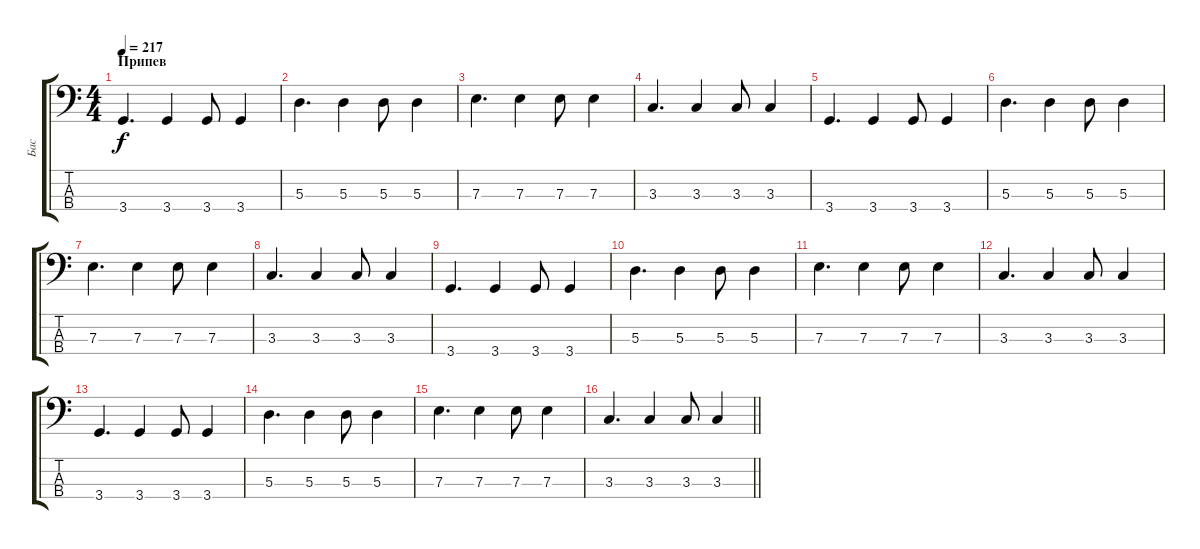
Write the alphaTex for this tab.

\track ("Бас" "Бас") {instrument electricbassfinger}
\staff {score tabs}
\tuning (G2 D2 A1 E1) {hide}
\ts (4 4)
\section ("" "Припев")
\tempo 217
\clef f4
\ks c
3.4.4{d dy f} 3.4.4 3.4.8 3.4.4 |
5.3.4{d} 5.3.4 5.3.8 5.3.4 |
7.3.4{d} 7.3.4 7.3.8 7.3.4 |
3.3.4{d} 3.3.4 3.3.8 3.3.4 |
3.4.4{d} 3.4.4 3.4.8 3.4.4 |
5.3.4{d} 5.3.4 5.3.8 5.3.4 |
7.3.4{d} 7.3.4 7.3.8 7.3.4 |
3.3.4{d} 3.3.4 3.3.8 3.3.4 |
3.4.4{d} 3.4.4 3.4.8 3.4.4 |
5.3.4{d} 5.3.4 5.3.8 5.3.4 |
7.3.4{d} 7.3.4 7.3.8 7.3.4 |
3.3.4{d} 3.3.4 3.3.8 3.3.4 |
3.4.4{d} 3.4.4 3.4.8 3.4.4 |
5.3.4{d} 5.3.4 5.3.8 5.3.4 |
7.3.4{d} 7.3.4 7.3.8 7.3.4 |
\barLineRight lightlight
3.3.4{d} 3.3.4 3.3.8 3.3.4
